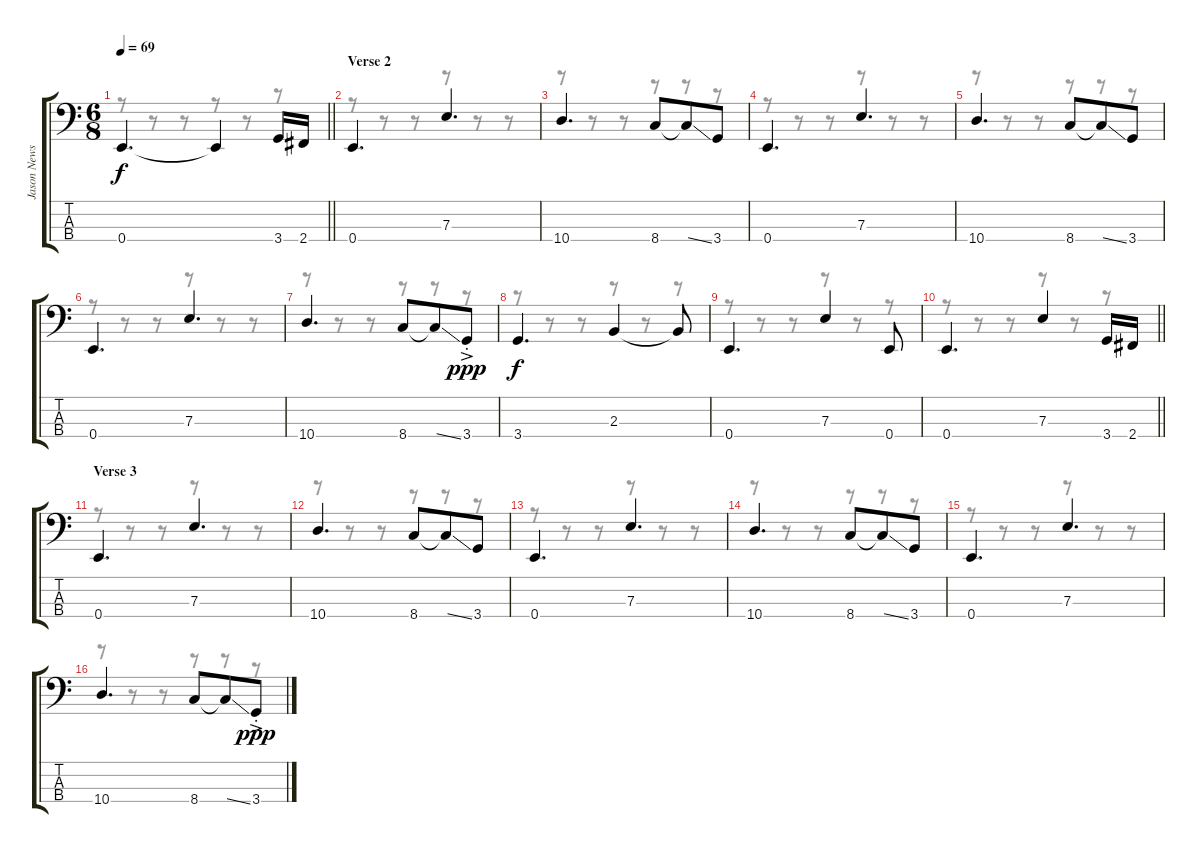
\track ("Jason Newsted (Bass)" "Jason News") {instrument electricbassfinger}
\staff {score tabs}
\tuning (G2 D2 A1 E1) {hide}
\voice
\ts (6 8)
\tempo 69
\clef f4
\barLineRight lightlight
\ks c
0.4.4{d dy f} 0.4{t}.4 3.4.16 2.4.16 |
\section ("" "Verse 2")
0.4.4{d} 7.3.4{d} |
10.4.4{d} 8.4.8 8.4{ss t}.8 3.4.8 |
0.4.4{d} 7.3.4{d} |
10.4.4{d} 8.4.8 8.4{ss t}.8 3.4.8 |
0.4.4{d} 7.3.4{d} |
10.4.4{d} 8.4.8 8.4{ss t}.8 3.4{ac st}.8{dy ppp} |
3.4.4{d dy f} 2.3.4 2.3{t}.8 |
0.4.4{d} 7.3.4 0.4.8 |
\barLineRight lightlight
0.4.4{d} 7.3.4 3.4.16 2.4.16 |
\section ("" "Verse 3")
0.4.4{d} 7.3.4{d} |
10.4.4{d} 8.4.8 8.4{ss t}.8 3.4.8 |
0.4.4{d} 7.3.4{d} |
10.4.4{d} 8.4.8 8.4{ss t}.8 3.4.8 |
0.4.4{d} 7.3.4{d} |
10.4.4{d} 8.4.8 8.4{ss t}.8 3.4{ac st}.8{dy ppp}
\voice
\clef f4
\ottava regular
\simile none
\barLineRight lightlight
\ks c
r.8{dy f} r.8 r.8 r.8 r.8 r.8 |
r.8 r.8 r.8 r.8 r.8 r.8 |
r.8 r.8 r.8 r.8 r.8 r.8 |
r.8 r.8 r.8 r.8 r.8 r.8 |
r.8 r.8 r.8 r.8 r.8 r.8 |
r.8 r.8 r.8 r.8 r.8 r.8 |
r.8 r.8 r.8 r.8 r.8 r.8 |
r.8 r.8 r.8 r.8 r.8 r.8 |
r.8 r.8 r.8 r.8 r.8 r.8 |
\barLineRight lightlight
r.8 r.8 r.8 r.8 r.8 r.8 |
r.8 r.8 r.8 r.8 r.8 r.8 |
r.8 r.8 r.8 r.8 r.8 r.8 |
r.8 r.8 r.8 r.8 r.8 r.8 |
r.8 r.8 r.8 r.8 r.8 r.8 |
r.8 r.8 r.8 r.8 r.8 r.8 |
r.8 r.8 r.8 r.8 r.8 r.8
